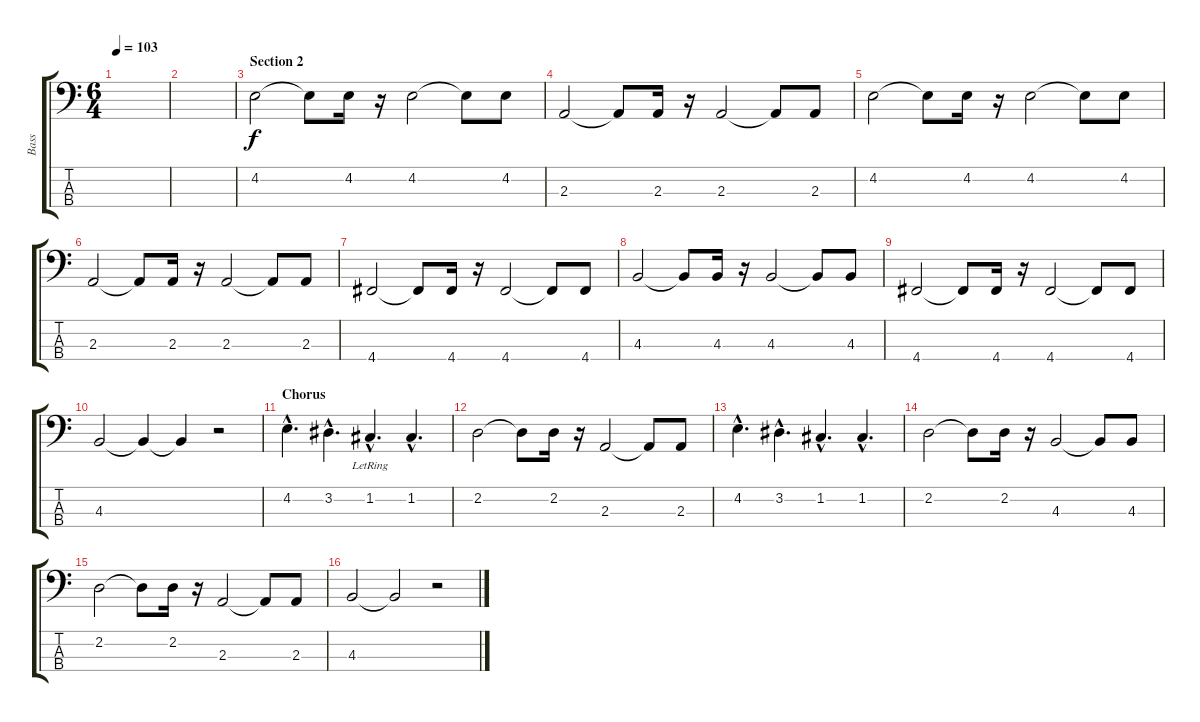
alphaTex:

\track ("Bass" "Bass") {instrument acousticbass}
\staff {score tabs}
\tuning (F2 C2 G1 D1) {hide}
\ts (6 4)
\tempo 103
\clef f4
\ks c
|
|
\section ("" "Section 2")
4.2.2 4.2{t}.8 4.2.16 r.16 4.2.2 4.2{t}.8 4.2.8 |
2.3.2 2.3{t}.8 2.3.16 r.16 2.3.2 2.3{t}.8 2.3.8 |
4.2.2 4.2{t}.8 4.2.16 r.16 4.2.2 4.2{t}.8 4.2.8 |
2.3.2 2.3{t}.8 2.3.16 r.16 2.3.2 2.3{t}.8 2.3.8 |
4.4.2 4.4{t}.8 4.4.16 r.16 4.4.2 4.4{t}.8 4.4.8 |
4.3.2 4.3{t}.8 4.3.16 r.16 4.3.2 4.3{t}.8 4.3.8 |
4.4.2 4.4{t}.8 4.4.16 r.16 4.4.2 4.4{t}.8 4.4.8 |
4.3.2 4.3{t}.4 4.3{t}.4 r.2 |
\section ("" "Chorus")
4.2{hac}.4{d} 3.2{hac}.4{d} 1.2{hac lr}.4{d} 1.2{hac}.4{d} |
2.2.2 2.2{t}.8 2.2.16 r.16 2.3.2 2.3{t}.8 2.3.8 |
4.2{hac}.4{d} 3.2{hac}.4{d} 1.2{hac}.4{d} 1.2{hac}.4{d} |
2.2.2 2.2{t}.8 2.2.16 r.16 4.3.2 4.3{t}.8 4.3.8 |
2.2.2 2.2{t}.8 2.2.16 r.16 2.3.2 2.3{t}.8 2.3.8 |
4.3.2 4.3{t}.2 r.2
